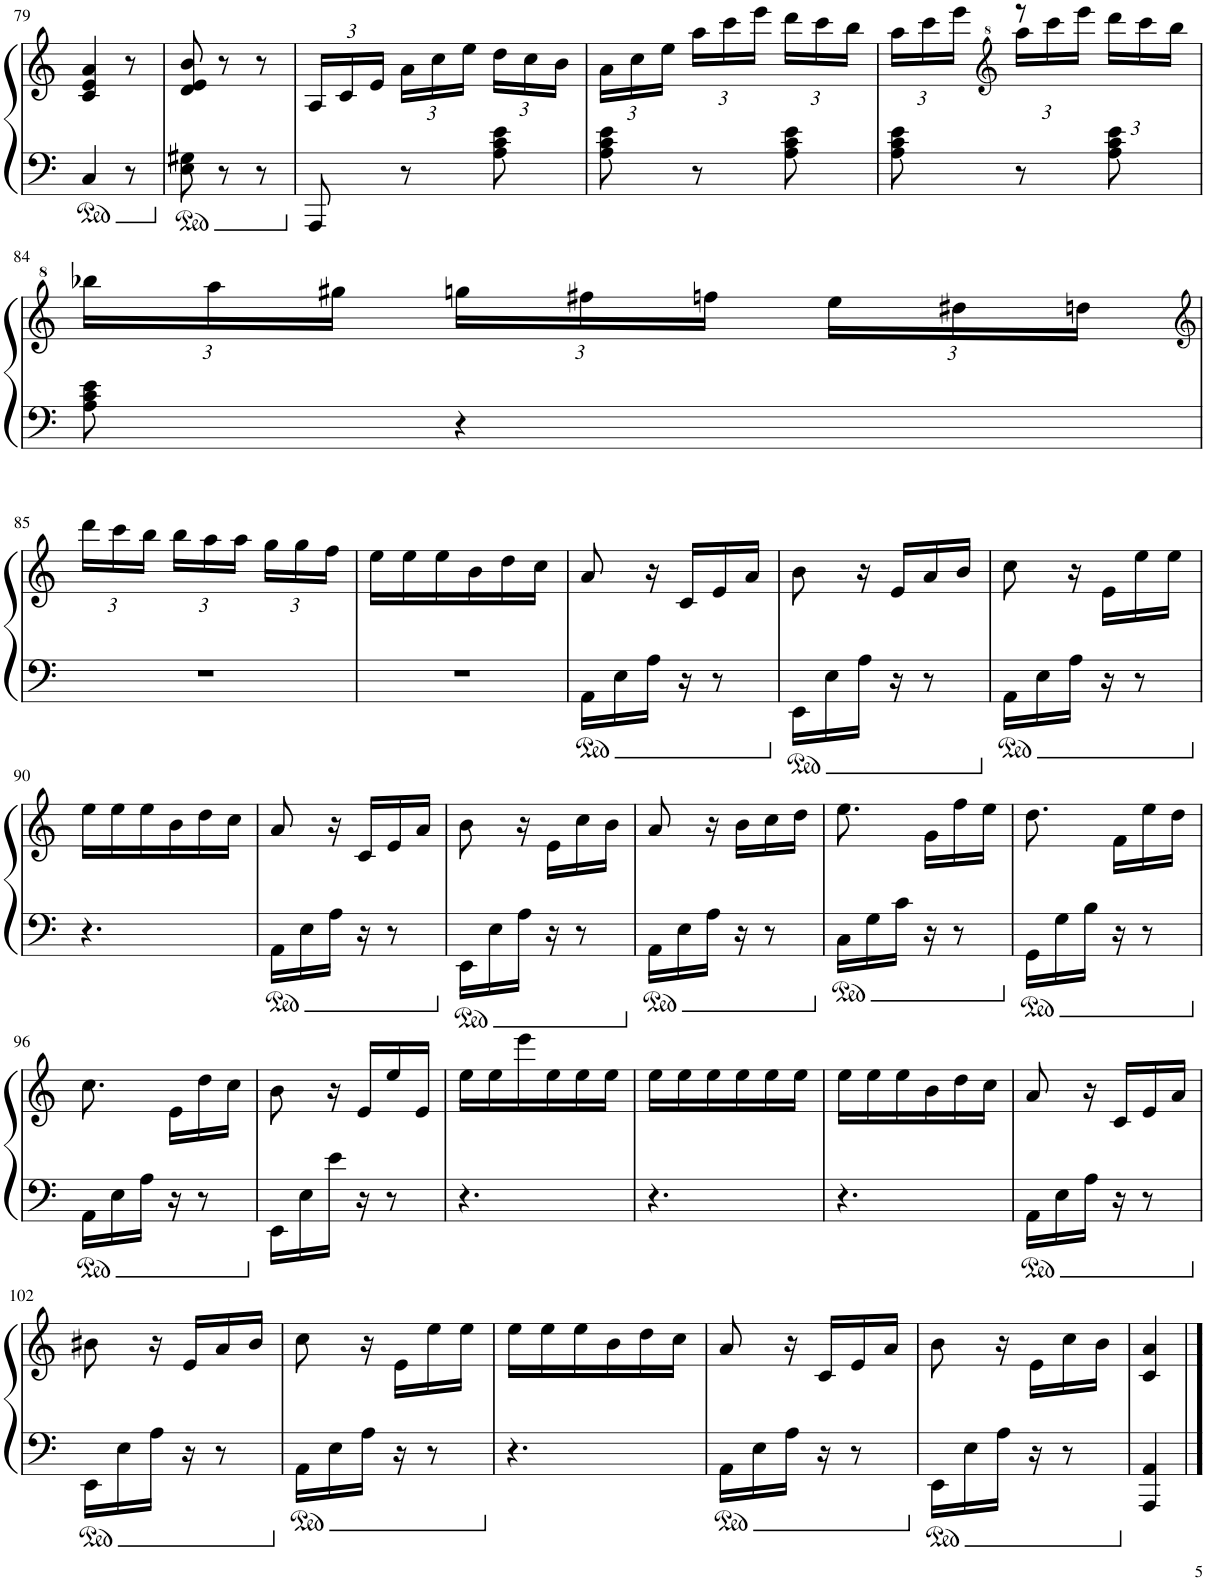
**kern	**kern
*part1	*part1
*staff2	*staff1
*I"Piano	*
*I'Pno	*
!!LO:PB:g=z
*clefF4	*clefG2
*k[]	*k[]
*M3/8	*M3/8
=79	=79
4C/	4c/ 4e/ 4a/
8r	8r
=80	=80
8E\ 8G#X\	8d/ 8e/ 8b/
8r	8r
8r	8r
=81	=81
*	*Xbrackettup
8AAA/	24A/LL
.	24c/
.	24e/JJ
8r	24a\LL
.	24cc\
.	24ee\JJ
8A\ 8c\ 8e\	24dd\LL
.	24cc\
.	24b\JJ
=82	=82
*	*^
8A\ 8c\ 8e\	24a\LL	8ryy
.	24cc\	.
.	24ee\JJ	.
8r	8ryy	24aa\LL
.	.	24ccc\
.	.	24eee\JJ
8A\ 8c\ 8e\	8ryy	24ddd\LL
.	.	24ccc\
.	.	24bb\JJ
=83	=83	=83
8A\ 8c\ 8e\	24aa\LL	16ryy
.	24ccc\	.
.	.	32ryy
.	24eee\JJ	.
.	.	32ryy
*	*clefG^2	*
8r	8r	24aaa\LL
.	.	24cccc\
.	.	24eeee\JJ
8A\ 8c\ 8e\	8ryy	24dddd\LL
.	.	24cccc\
.	.	24bbb\JJ
!!LO:LB:g=z	!!
=84	=84	=84
8A\ 8c\ 8e\	24bbb-X\LL	4.ryy
.	24aaa\	.
.	24ggg#X\JJ	.
4r	24gggn\LL	.
.	24fff#X\	.
.	24fffn\JJ	.
.	24eee\LL	.
.	24ddd#X\	.
.	24dddn\JJ	.
*	*v	*v
!!LO:LB:g=z
=85	=85
*	*clefG2
4.r	24ddd\LL
.	24ccc\
.	24bb\JJ
.	24bb\LL
.	24aa\
.	24aa\JJ
.	24gg\LL
.	24gg\
.	24ff\JJ
=86	=86
4.r	16ee\LL
.	16ee\
.	16ee\
.	16b\
.	16dd\
.	16cc\JJ
=87	=87
16AA\LL	8a/
16E\	.
16A\JJ	16r
16r	16c/LL
8r	16e/
.	16a/JJ
=88	=88
16EE\LL	8b\
16E\	.
16A\JJ	16r
16r	16e/LL
8r	16a/
.	16b/JJ
=89	=89
16AA\LL	8cc\
16E\	.
16A\JJ	16r
16r	16e\LL
8r	16ee\
.	16ee\JJ
!!LO:LB:g=z
=90	=90
4.r	16ee\LL
.	16ee\
.	16ee\
.	16b\
.	16dd\
.	16cc\JJ
=91	=91
16AA\LL	8a/
16E\	.
16A\JJ	16r
16r	16c/LL
8r	16e/
.	16a/JJ
=92	=92
16EE\LL	8b\
16E\	.
16A\JJ	16r
16r	16e\LL
8r	16cc\
.	16b\JJ
=93	=93
16AA\LL	8a/
16E\	.
16A\JJ	16r
16r	16b\LL
8r	16cc\
.	16dd\JJ
=94	=94
16C\LL	8.ee\
16G\	.
16c\JJ	.
16r	16g\LL
8r	16ff\
.	16ee\JJ
=95	=95
16GG\LL	8.dd\
16G\	.
16B\JJ	.
16r	16f\LL
8r	16ee\
.	16dd\JJ
!!LO:LB:g=z
=96	=96
16AA\LL	8.cc\
16E\	.
16A\JJ	.
16r	16e\LL
8r	16dd\
.	16cc\JJ
=97	=97
16EE\LL	8b\
16E\	.
16e\JJ	16r
16r	16e/LL
8r	16ee/
.	16e/JJ
=98	=98
4.r	16ee\LL
.	16ee\
.	16eee\
.	16ee\
.	16ee\
.	16ee\JJ
=99	=99
4.r	16ee\LL
.	16ee\
.	16ee\
.	16ee\
.	16ee\
.	16ee\JJ
=100	=100
4.r	16ee\LL
.	16ee\
.	16ee\
.	16b\
.	16dd\
.	16cc\JJ
=101	=101
16AA\LL	8a/
16E\	.
16A\JJ	16r
16r	16c/LL
8r	16e/
.	16a/JJ
!!LO:LB:g=z
=102	=102
16EE\LL	8b#X\
16E\	.
16A\JJ	16r
16r	16e/LL
8r	16a/
.	16b#/JJ
=103	=103
16AA\LL	8cc\
16E\	.
16A\JJ	16r
16r	16e\LL
8r	16ee\
.	16ee\JJ
=104	=104
4.r	16ee\LL
.	16ee\
.	16ee\
.	16b\
.	16dd\
.	16cc\JJ
=105	=105
16AA\LL	8a/
16E\	.
16A\JJ	16r
16r	16c/LL
8r	16e/
.	16a/JJ
=106	=106
16EE\LL	8b\
16E\	.
16A\JJ	16r
16r	16e\LL
8r	16cc\
.	16b\JJ
=107	=107
4AAA/ 4AA/	4c/ 4a/
==	==
*-	*-
